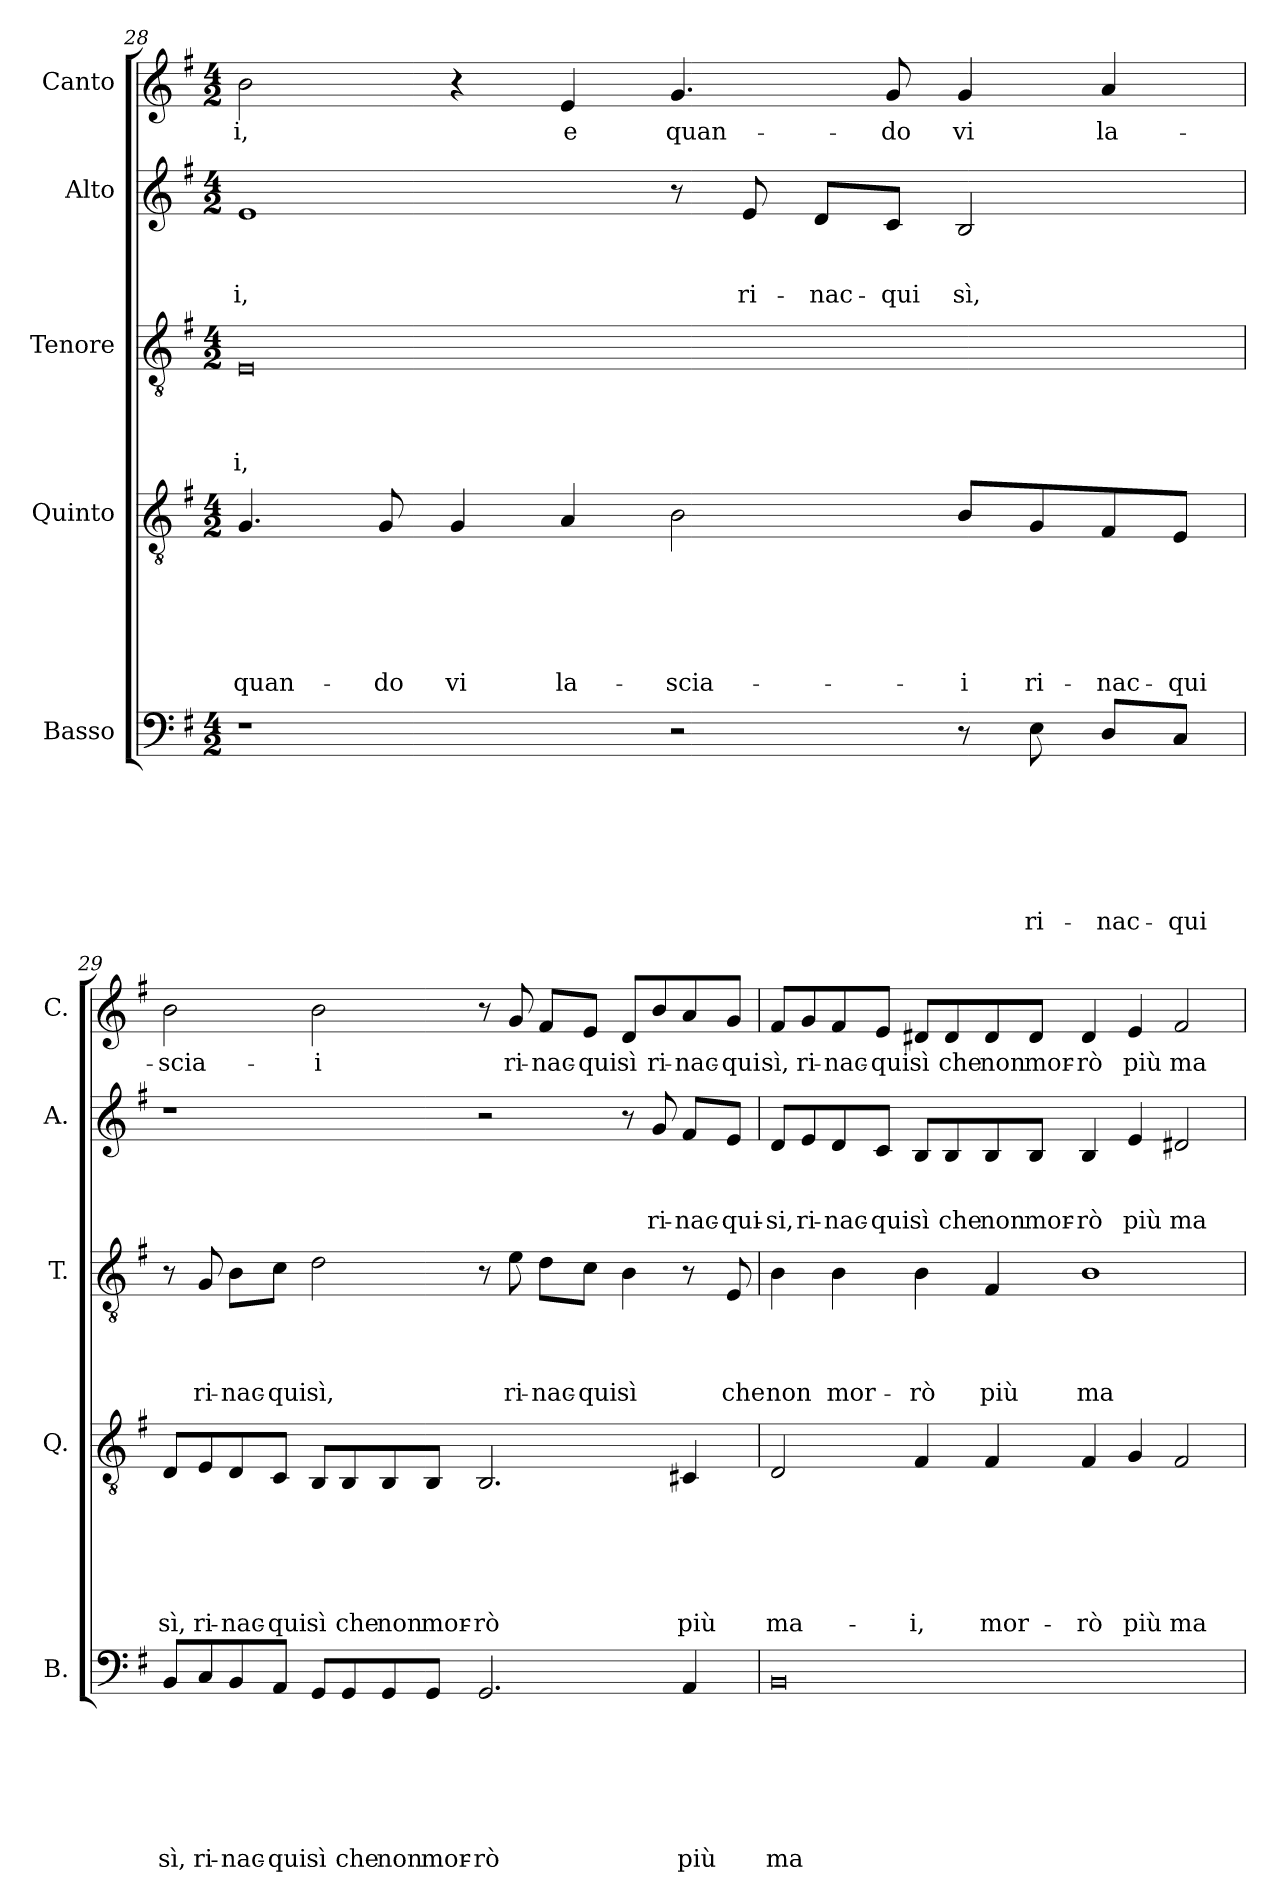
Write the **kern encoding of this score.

**kern	**text	**text	**text	**text	**text	**text	**text	**kern	**text	**text	**text	**text	**text	**text	**kern	**text	**text	**text	**text	**kern	**text	**text	**text	**kern	**text
*part5	*part5	*part5	*part5	*part5	*part5	*part5	*part5	*part4	*part4	*part4	*part4	*part4	*part4	*part4	*part3	*part3	*part3	*part3	*part3	*part2	*part2	*part2	*part2	*part1	*part1
*staff5	*staff5	*staff5	*staff5	*staff5	*staff5	*staff5	*staff5	*staff4	*staff4	*staff4	*staff4	*staff4	*staff4	*staff4	*staff3	*staff3	*staff3	*staff3	*staff3	*staff2	*staff2	*staff2	*staff2	*staff1	*staff1
*I"Basso	*	*	*	*	*	*	*	*I"Quinto	*	*	*	*	*	*	*I"Tenore	*	*	*	*	*I"Alto	*	*	*	*I"Canto	*
*I'B.	*	*	*	*	*	*	*	*I'Q.	*	*	*	*	*	*	*I'T.	*	*	*	*	*I'A.	*	*	*	*I'C.	*
*clefF4	*	*	*	*	*	*	*	*clefGv2	*	*	*	*	*	*	*clefGv2	*	*	*	*	*clefG2	*	*	*	*clefG2	*
*k[f#]	*	*	*	*	*	*	*	*k[f#]	*	*	*	*	*	*	*k[f#]	*	*	*	*	*k[f#]	*	*	*	*k[f#]	*
*G:	*	*	*	*	*	*	*	*G:	*	*	*	*	*	*	*G:	*	*	*	*	*G:	*	*	*	*G:	*
*M4/2	*	*	*	*	*	*	*	*M4/2	*	*	*	*	*	*	*M4/2	*	*	*	*	*M4/2	*	*	*	*M4/2	*
=28	=28	=28	=28	=28	=28	=28	=28	=28	=28	=28	=28	=28	=28	=28	=28	=28	=28	=28	=28	=28	=28	=28	=28	=28	=28
!	!	!	!	!	!	!	!	!	!	!	!	!	!	!LO:LY:b	!	!	!	!	!LO:LY:b:rj	!	!	!	!LO:LY:b	!	!LO:LY:b
1r	.	.	.	.	.	.	.	4.G/	.	.	.	.	.	quan-	0E	.	.	.	-i,	1e	.	.	-i,	2b\	-i,
!	!	!	!	!	!	!	!	!	!	!	!	!	!	!LO:LY:b	!	!	!	!	!	!	!	!	!	!	!
.	.	.	.	.	.	.	.	8G/	.	.	.	.	.	-do	.	.	.	.	.	.	.	.	.	.	.
!	!	!	!	!	!	!	!	!	!	!	!	!	!	!LO:LY:b	!	!	!	!	!	!	!	!	!	!	!
.	.	.	.	.	.	.	.	4G/	.	.	.	.	.	vi	.	.	.	.	.	.	.	.	.	4r	.
!	!	!	!	!	!	!	!	!	!	!	!	!	!	!LO:LY:b	!	!	!	!	!	!	!	!	!	!	!LO:LY:b
.	.	.	.	.	.	.	.	4A/	.	.	.	.	.	la-	.	.	.	.	.	.	.	.	.	4e/	e
!	!	!	!	!	!	!	!	!	!	!	!	!	!	!LO:LY:b	!	!	!	!	!	!	!	!	!	!	!LO:LY:b
2r	.	.	.	.	.	.	.	2B\	.	.	.	.	.	-scia-	.	.	.	.	.	8r	.	.	.	4.g/	quan-
!	!	!	!	!	!	!	!	!	!	!	!	!	!	!	!	!	!	!	!	!	!	!	!LO:LY:b	!	!
.	.	.	.	.	.	.	.	.	.	.	.	.	.	.	.	.	.	.	.	8e/	.	.	ri-	.	.
!	!	!	!	!	!	!	!	!	!	!	!	!	!	!	!	!	!	!	!	!	!	!	!LO:LY:b	!	!
.	.	.	.	.	.	.	.	.	.	.	.	.	.	.	.	.	.	.	.	8d/L	.	.	-nac-	.	.
!	!	!	!	!	!	!	!	!	!	!	!	!	!	!	!	!	!	!	!	!	!	!	!LO:LY:b:rj	!	!LO:LY:b
.	.	.	.	.	.	.	.	.	.	.	.	.	.	.	.	.	.	.	.	8c/J	.	.	-qui	8g/	-do
!	!	!	!	!	!	!	!	!	!	!	!	!	!	!LO:LY:b	!	!	!	!	!	!	!	!	!LO:LY:b	!	!LO:LY:b
8r	.	.	.	.	.	.	.	8B/L	.	.	.	.	.	-i	.	.	.	.	.	2B/	.	.	sì,	4g/	vi
!	!	!	!	!	!	!	!LO:LY:b	!	!	!	!	!	!	!LO:LY:b	!	!	!	!	!	!	!	!	!	!	!
8E\	.	.	.	.	.	.	ri-	8G/	.	.	.	.	.	ri-	.	.	.	.	.	.	.	.	.	.	.
!	!	!	!	!	!	!	!LO:LY:b	!	!	!	!	!	!	!LO:LY:b	!	!	!	!	!	!	!	!	!	!	!LO:LY:b
8D/L	.	.	.	.	.	.	-nac-	8F#/	.	.	.	.	.	-nac-	.	.	.	.	.	.	.	.	.	4a/	la-
!	!	!	!	!	!	!	!LO:LY:b:rj	!	!	!	!	!	!	!LO:LY:b:rj	!	!	!	!	!	!	!	!	!	!	!
8C/J	.	.	.	.	.	.	-qui	8E/J	.	.	.	.	.	-qui	.	.	.	.	.	.	.	.	.	.	.
!!LO:LB:g=z
=29	=29	=29	=29	=29	=29	=29	=29	=29	=29	=29	=29	=29	=29	=29	=29	=29	=29	=29	=29	=29	=29	=29	=29	=29	=29
!	!	!	!	!	!	!	!LO:LY:b	!	!	!	!	!	!	!LO:LY:b	!	!	!	!	!	!	!	!	!	!	!LO:LY:b
8BB/L	.	.	.	.	.	.	sì,	8D/L	.	.	.	.	.	sì,	8r	.	.	.	.	1r	.	.	.	2b\	-scia-
!	!	!	!	!	!	!	!LO:LY:b	!	!	!	!	!	!	!LO:LY:b	!	!	!	!	!LO:LY:b	!	!	!	!	!	!
8C/	.	.	.	.	.	.	ri-	8E/	.	.	.	.	.	ri-	8G/	.	.	.	ri-	.	.	.	.	.	.
!	!	!	!	!	!	!	!LO:LY:b	!	!	!	!	!	!	!LO:LY:b	!	!	!	!	!LO:LY:b	!	!	!	!	!	!
8BB/	.	.	.	.	.	.	-nac-	8D/	.	.	.	.	.	-nac-	8B\L	.	.	.	-nac-	.	.	.	.	.	.
!	!	!	!	!	!	!	!LO:LY:b:rj	!	!	!	!	!	!	!LO:LY:b:rj	!	!	!	!	!LO:LY:b:rj	!	!	!	!	!	!
8AA/J	.	.	.	.	.	.	-qui	8C/J	.	.	.	.	.	-qui	8c\J	.	.	.	-qui	.	.	.	.	.	.
!	!	!	!	!	!	!	!LO:LY:b	!	!	!	!	!	!	!LO:LY:b	!	!	!	!	!LO:LY:b	!	!	!	!	!	!LO:LY:b
8GG/L	.	.	.	.	.	.	sì	8BB/L	.	.	.	.	.	sì	2d\	.	.	.	sì,	.	.	.	.	2b\	-i
!	!	!	!	!	!	!	!LO:LY:b	!	!	!	!	!	!	!LO:LY:b	!	!	!	!	!	!	!	!	!	!	!
8GG/	.	.	.	.	.	.	che	8BB/	.	.	.	.	.	che	.	.	.	.	.	.	.	.	.	.	.
!	!	!	!	!	!	!	!LO:LY:b	!	!	!	!	!	!	!LO:LY:b	!	!	!	!	!	!	!	!	!	!	!
8GG/	.	.	.	.	.	.	non	8BB/	.	.	.	.	.	non	.	.	.	.	.	.	.	.	.	.	.
!	!	!	!	!	!	!	!LO:LY:b	!	!	!	!	!	!	!LO:LY:b	!	!	!	!	!	!	!	!	!	!	!
8GG/J	.	.	.	.	.	.	mor-	8BB/J	.	.	.	.	.	mor-	.	.	.	.	.	.	.	.	.	.	.
!	!	!	!	!	!	!	!LO:LY:b:rj	!	!	!	!	!	!	!LO:LY:b:rj	!	!	!	!	!	!	!	!	!	!	!
2.GG/	.	.	.	.	.	.	-rò	2.BB/	.	.	.	.	.	-rò	8r	.	.	.	.	2r	.	.	.	8r	.
!	!	!	!	!	!	!	!	!	!	!	!	!	!	!	!	!	!	!	!LO:LY:b	!	!	!	!	!	!LO:LY:b
.	.	.	.	.	.	.	.	.	.	.	.	.	.	.	8e\	.	.	.	ri-	.	.	.	.	8g/	ri-
!	!	!	!	!	!	!	!	!	!	!	!	!	!	!	!	!	!	!	!LO:LY:b	!	!	!	!	!	!LO:LY:b
.	.	.	.	.	.	.	.	.	.	.	.	.	.	.	8d\L	.	.	.	-nac-	.	.	.	.	8f#/L	-nac-
!	!	!	!	!	!	!	!	!	!	!	!	!	!	!	!	!	!	!	!LO:LY:b:rj	!	!	!	!	!	!LO:LY:b:rj
.	.	.	.	.	.	.	.	.	.	.	.	.	.	.	8c\J	.	.	.	-qui	.	.	.	.	8e/J	-qui
!	!	!	!	!	!	!	!	!	!	!	!	!	!	!	!	!	!	!	!LO:LY:b	!	!	!	!	!	!LO:LY:b
.	.	.	.	.	.	.	.	.	.	.	.	.	.	.	4B\	.	.	.	sì	8r	.	.	.	8d/L	sì
!	!	!	!	!	!	!	!	!	!	!	!	!	!	!	!	!	!	!	!	!	!	!	!LO:LY:b	!	!LO:LY:b
.	.	.	.	.	.	.	.	.	.	.	.	.	.	.	.	.	.	.	.	8g/	.	.	ri-	8b/	ri-
!	!	!	!	!	!	!	!LO:LY:b	!	!	!	!	!	!	!LO:LY:b	!	!	!	!	!	!	!	!	!LO:LY:b	!	!LO:LY:b
4AA/	.	.	.	.	.	.	più	4C#X/	.	.	.	.	.	più	8r	.	.	.	.	8f#/L	.	.	-nac-	8a/	-nac-
!	!	!	!	!	!	!	!	!	!	!	!	!	!	!	!	!	!	!	!LO:LY:b	!	!	!	!LO:LY:b:rj	!	!LO:LY:b
.	.	.	.	.	.	.	.	.	.	.	.	.	.	.	8E/	.	.	.	che	8e/J	.	.	-qui-	8g/J	-qui
=30	=30	=30	=30	=30	=30	=30	=30	=30	=30	=30	=30	=30	=30	=30	=30	=30	=30	=30	=30	=30	=30	=30	=30	=30	=30
!	!	!	!	!	!	!	!LO:LY:b	!	!	!	!	!	!	!LO:LY:b	!	!	!	!	!LO:LY:b	!	!	!	!LO:LY:b	!	!LO:LY:b
0BB	.	.	.	.	.	.	ma-	2D/	.	.	.	.	.	ma-	4B\	.	.	.	non	8d/L	.	.	-si,	8f#/L	sì,
!	!	!	!	!	!	!	!	!	!	!	!	!	!	!	!	!	!	!	!	!	!	!	!LO:LY:b	!	!LO:LY:b
.	.	.	.	.	.	.	.	.	.	.	.	.	.	.	.	.	.	.	.	8e/	.	.	ri-	8g/	ri-
!	!	!	!	!	!	!	!	!	!	!	!	!	!	!	!	!	!	!	!LO:LY:b	!	!	!	!LO:LY:b	!	!LO:LY:b
.	.	.	.	.	.	.	.	.	.	.	.	.	.	.	4B\	.	.	.	mor-	8d/	.	.	-nac-	8f#/	-nac-
!	!	!	!	!	!	!	!	!	!	!	!	!	!	!	!	!	!	!	!	!	!	!	!LO:LY:b	!	!LO:LY:b:rj
.	.	.	.	.	.	.	.	.	.	.	.	.	.	.	.	.	.	.	.	8c/J	.	.	-qui	8e/J	-qui
!	!	!	!	!	!	!	!	!	!	!	!	!	!	!LO:LY:b	!	!	!	!	!LO:LY:b	!	!	!	!LO:LY:b	!	!LO:LY:b
.	.	.	.	.	.	.	.	4F#/	.	.	.	.	.	-i,	4B\	.	.	.	-rò	8B/L	.	.	sì	8d#X/L	sì
!	!	!	!	!	!	!	!	!	!	!	!	!	!	!	!	!	!	!	!	!	!	!	!LO:LY:b	!	!LO:LY:b
.	.	.	.	.	.	.	.	.	.	.	.	.	.	.	.	.	.	.	.	8B/	.	.	che	8d#/	che
!	!	!	!	!	!	!	!	!	!	!	!	!	!	!LO:LY:b	!	!	!	!	!LO:LY:b	!	!	!	!LO:LY:b	!	!LO:LY:b
.	.	.	.	.	.	.	.	4F#/	.	.	.	.	.	mor-	4F#/	.	.	.	più	8B/	.	.	non	8d#/	non
!	!	!	!	!	!	!	!	!	!	!	!	!	!	!	!	!	!	!	!	!	!	!	!LO:LY:b	!	!LO:LY:b
.	.	.	.	.	.	.	.	.	.	.	.	.	.	.	.	.	.	.	.	8B/J	.	.	mor-	8d#/J	mor-
!	!	!	!	!	!	!	!	!	!	!	!	!	!	!LO:LY:b	!	!	!	!	!LO:LY:b	!	!	!	!LO:LY:b:rj	!	!LO:LY:b:rj
.	.	.	.	.	.	.	.	4F#/	.	.	.	.	.	-rò	1B	.	.	.	ma-	4B/	.	.	-rò	4d#/	-rò
!	!	!	!	!	!	!	!	!	!	!	!	!	!	!LO:LY:b	!	!	!	!	!	!	!	!	!LO:LY:b	!	!LO:LY:b
.	.	.	.	.	.	.	.	4G/	.	.	.	.	.	più	.	.	.	.	.	4e/	.	.	più	4e/	più
!	!	!	!	!	!	!	!	!	!	!	!	!	!	!LO:LY:b	!	!	!	!	!	!	!	!	!LO:LY:b	!	!LO:LY:b
.	.	.	.	.	.	.	.	2F#/	.	.	.	.	.	ma-	.	.	.	.	.	2d#X/	.	.	ma-	2f#/	ma-
=	=	=	=	=	=	=	=	=	=	=	=	=	=	=	=	=	=	=	=	=	=	=	=	=	=
*-	*-	*-	*-	*-	*-	*-	*-	*-	*-	*-	*-	*-	*-	*-	*-	*-	*-	*-	*-	*-	*-	*-	*-	*-	*-
